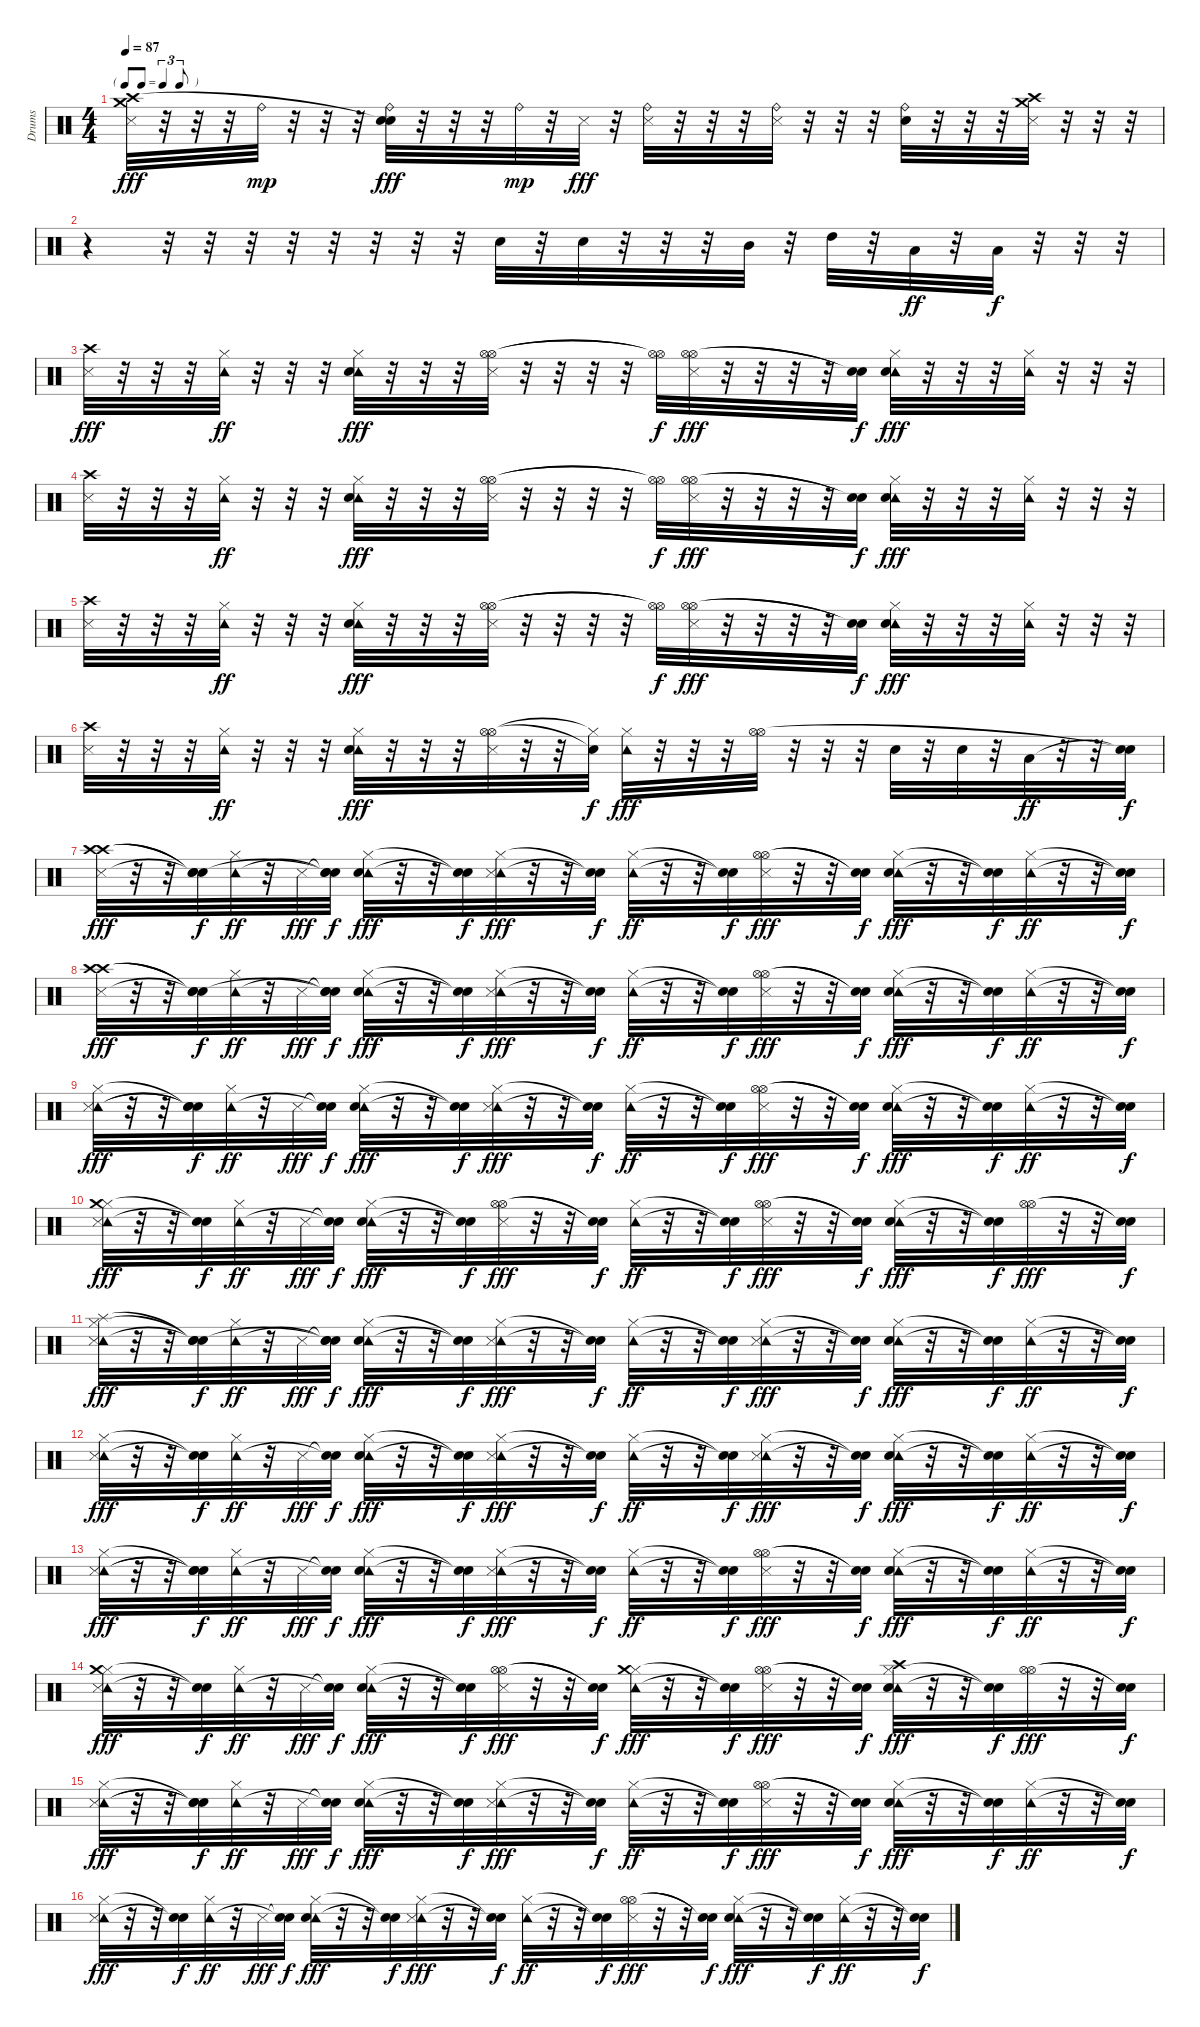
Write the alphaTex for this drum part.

\track ("Drums" "Drums") {instrument percussion}
\staff {score}
\articulation defaults
\ts (4 4)
\tf triplet8th
\tempo 87
\clef neutral
\ks c
("Crash medium (hit)" "Crash high (hit)" "Metronome (hit)").32{dy fff} r.32 r.32 r.32 "Ride (bell)".32{dy mp} r.32 r.32 r.32 ("Ride (bell)" "Snare (hit)"{t} "Electric Snare (hit)").32{dy fff} r.32 r.32 r.32 "Ride (bell)".32{dy mp} r.32 "Metronome (hit)".32{dy fff} r.32 ("Ride (bell)" "Metronome (hit)").32 r.32 r.32 r.32 ("Ride (bell)" "Metronome (hit)").32 r.32 r.32 r.32 ("Ride (bell)" "Electric Snare (hit)").32 r.32 r.32 r.32 ("Crash medium (hit)" "Crash high (hit)" "Metronome (hit)").32 r.32 r.32 r.32 |
r.4 r.32 r.32 r.32 r.32 r.32 r.32 r.32 r.32 "Electric Snare (hit)".32 r.32 "Electric Snare (hit)".32 r.32 r.32 r.32 "Mid Tom (hit)".32 r.32 "High Tom (hit)".32 r.32 "Low Tom (hit)".32{dy ff} r.32 "Low Floor Tom (hit)".32{dy f} r.32 r.32 r.32 |
("Crash high (hit)" "Metronome (hit)").32{dy fff} r.32 r.32 r.32 ("Hi-Hat (closed)" "Tambourine (hit)").32{dy ff} r.32 r.32 r.32 ("Hi-Hat (closed)" "Tambourine (hit)" "Electric Snare (hit)").32{dy fff} r.32 r.32 r.32 ("Hi-Hat (open)" "Hi-Hat (open)" "Metronome (hit)").32 r.32 r.32 r.32 r.32 ("Hi-Hat (open)"{t} "Hi-Hat (open)"{t}).32{dy f} ("Hi-Hat (open)" "Hi-Hat (open)" "Metronome (hit)").32{dy fff} r.32 r.32 r.32 r.32 ("Snare (hit)"{t} "Snare (hit)"{t}).32{dy f} ("Hi-Hat (closed)" "Tambourine (hit)" "Electric Snare (hit)").32{dy fff} r.32 r.32 r.32 ("Hi-Hat (closed)" "Tambourine (hit)").32 r.32 r.32 r.32 |
("Crash high (hit)" "Metronome (hit)").32 r.32 r.32 r.32 ("Hi-Hat (closed)" "Tambourine (hit)").32{dy ff} r.32 r.32 r.32 ("Hi-Hat (closed)" "Tambourine (hit)" "Electric Snare (hit)").32{dy fff} r.32 r.32 r.32 ("Hi-Hat (open)" "Hi-Hat (open)" "Metronome (hit)").32 r.32 r.32 r.32 r.32 ("Hi-Hat (open)"{t} "Hi-Hat (open)"{t}).32{dy f} ("Hi-Hat (open)" "Hi-Hat (open)" "Metronome (hit)").32{dy fff} r.32 r.32 r.32 r.32 ("Snare (hit)"{t} "Snare (hit)"{t}).32{dy f} ("Hi-Hat (closed)" "Tambourine (hit)" "Electric Snare (hit)").32{dy fff} r.32 r.32 r.32 ("Hi-Hat (closed)" "Tambourine (hit)").32 r.32 r.32 r.32 |
("Crash high (hit)" "Metronome (hit)").32 r.32 r.32 r.32 ("Hi-Hat (closed)" "Tambourine (hit)").32{dy ff} r.32 r.32 r.32 ("Hi-Hat (closed)" "Tambourine (hit)" "Electric Snare (hit)").32{dy fff} r.32 r.32 r.32 ("Hi-Hat (open)" "Hi-Hat (open)" "Metronome (hit)").32 r.32 r.32 r.32 r.32 ("Hi-Hat (open)"{t} "Hi-Hat (open)"{t}).32{dy f} ("Hi-Hat (open)" "Hi-Hat (open)" "Metronome (hit)").32{dy fff} r.32 r.32 r.32 r.32 ("Snare (hit)"{t} "Snare (hit)"{t}).32{dy f} ("Hi-Hat (closed)" "Tambourine (hit)" "Electric Snare (hit)").32{dy fff} r.32 r.32 r.32 ("Hi-Hat (closed)" "Tambourine (hit)").32 r.32 r.32 r.32 |
("Crash high (hit)" "Metronome (hit)").32 r.32 r.32 r.32 ("Hi-Hat (closed)" "Tambourine (hit)").32{dy ff} r.32 r.32 r.32 ("Hi-Hat (closed)" "Tambourine (hit)" "Electric Snare (hit)").32{dy fff} r.32 r.32 r.32 ("Hi-Hat (open)" "Hi-Hat (open)" "Metronome (hit)").32 r.32 r.32 ("Hi-Hat (closed)"{t} "Snare (hit)"{t}).32{dy f} ("Hi-Hat (closed)" "Tambourine (hit)").32{dy fff} r.32 r.32 r.32 ("Hi-Hat (open)" "Hi-Hat (open)").32 r.32 r.32 r.32 "Electric Snare (hit)".32 r.32 "Electric Snare (hit)".32 r.32 "Low Tom (hit)".32{dy ff} r.32 r.32 ("Snare (hit)"{t} "Snare (hit)"{t}).32{dy f} |
("Crash high (hit)" "Crash high (hit)" "Metronome (hit)").32{dy fff} r.32 r.32 ("Snare (hit)"{t} "Snare (hit)"{t} "Snare (hit)"{t}).32{dy f} ("Hi-Hat (closed)" "Tambourine (hit)").32{dy ff} r.32 "Metronome (hit)".32{dy fff} ("Snare (hit)"{t} "Snare (hit)"{t} "Snare (hit)"{t}).32{dy f} ("Hi-Hat (closed)" "Tambourine (hit)" "Electric Snare (hit)").32{dy fff} r.32 r.32 ("Snare (hit)"{t} "Snare (hit)"{t}).32{dy f} ("Hi-Hat (closed)" "Tambourine (hit)" "Metronome (hit)").32{dy fff} r.32 r.32 ("Snare (hit)"{t} "Snare (hit)"{t}).32{dy f} ("Hi-Hat (closed)" "Tambourine (hit)").32{dy ff} r.32 r.32 ("Snare (hit)"{t} "Snare (hit)"{t}).32{dy f} ("Hi-Hat (open)" "Hi-Hat (open)" "Metronome (hit)").32{dy fff} r.32 r.32 ("Snare (hit)"{t} "Snare (hit)"{t}).32{dy f} ("Hi-Hat (closed)" "Tambourine (hit)" "Electric Snare (hit)").32{dy fff} r.32 r.32 ("Snare (hit)"{t} "Snare (hit)"{t}).32{dy f} ("Hi-Hat (closed)" "Tambourine (hit)").32{dy ff} r.32 r.32 ("Snare (hit)"{t} "Snare (hit)"{t}).32{dy f} |
("Crash high (hit)" "Crash high (hit)" "Metronome (hit)").32{dy fff} r.32 r.32 ("Snare (hit)"{t} "Snare (hit)"{t} "Snare (hit)"{t}).32{dy f} ("Hi-Hat (closed)" "Tambourine (hit)").32{dy ff} r.32 "Metronome (hit)".32{dy fff} ("Snare (hit)"{t} "Snare (hit)"{t} "Snare (hit)"{t}).32{dy f} ("Hi-Hat (closed)" "Tambourine (hit)" "Electric Snare (hit)").32{dy fff} r.32 r.32 ("Snare (hit)"{t} "Snare (hit)"{t}).32{dy f} ("Hi-Hat (closed)" "Tambourine (hit)" "Metronome (hit)").32{dy fff} r.32 r.32 ("Snare (hit)"{t} "Snare (hit)"{t}).32{dy f} ("Hi-Hat (closed)" "Tambourine (hit)").32{dy ff} r.32 r.32 ("Snare (hit)"{t} "Snare (hit)"{t}).32{dy f} ("Hi-Hat (open)" "Hi-Hat (open)" "Metronome (hit)").32{dy fff} r.32 r.32 ("Snare (hit)"{t} "Snare (hit)"{t}).32{dy f} ("Hi-Hat (closed)" "Tambourine (hit)" "Electric Snare (hit)").32{dy fff} r.32 r.32 ("Snare (hit)"{t} "Snare (hit)"{t}).32{dy f} ("Hi-Hat (closed)" "Tambourine (hit)").32{dy ff} r.32 r.32 ("Snare (hit)"{t} "Snare (hit)"{t}).32{dy f} |
("Hi-Hat (closed)" "Tambourine (hit)" "Metronome (hit)").32{dy fff} r.32 r.32 ("Snare (hit)"{t} "Snare (hit)"{t} "Snare (hit)"{t}).32{dy f} ("Hi-Hat (closed)" "Tambourine (hit)").32{dy ff} r.32 "Metronome (hit)".32{dy fff} ("Snare (hit)"{t} "Snare (hit)"{t}).32{dy f} ("Hi-Hat (closed)" "Tambourine (hit)" "Electric Snare (hit)").32{dy fff} r.32 r.32 ("Snare (hit)"{t} "Snare (hit)"{t}).32{dy f} ("Hi-Hat (closed)" "Tambourine (hit)" "Metronome (hit)").32{dy fff} r.32 r.32 ("Snare (hit)"{t} "Snare (hit)"{t}).32{dy f} ("Hi-Hat (closed)" "Tambourine (hit)").32{dy ff} r.32 r.32 ("Snare (hit)"{t} "Snare (hit)"{t}).32{dy f} ("Hi-Hat (open)" "Hi-Hat (open)" "Metronome (hit)").32{dy fff} r.32 r.32 ("Snare (hit)"{t} "Snare (hit)"{t}).32{dy f} ("Hi-Hat (closed)" "Tambourine (hit)" "Electric Snare (hit)").32{dy fff} r.32 r.32 ("Snare (hit)"{t} "Snare (hit)"{t}).32{dy f} ("Hi-Hat (closed)" "Tambourine (hit)").32{dy ff} r.32 r.32 ("Snare (hit)"{t} "Snare (hit)"{t}).32{dy f} |
("Hi-Hat (closed)" "Tambourine (hit)" "Crash medium (hit)" "Metronome (hit)").32{dy fff} r.32 r.32 ("Snare (hit)"{t} "Snare (hit)"{t}).32{dy f} ("Hi-Hat (closed)" "Tambourine (hit)").32{dy ff} r.32 "Metronome (hit)".32{dy fff} ("Snare (hit)"{t} "Snare (hit)"{t}).32{dy f} ("Hi-Hat (closed)" "Tambourine (hit)" "Electric Snare (hit)").32{dy fff} r.32 r.32 ("Snare (hit)"{t} "Snare (hit)"{t}).32{dy f} ("Hi-Hat (open)" "Hi-Hat (open)" "Metronome (hit)").32{dy fff} r.32 r.32 ("Snare (hit)"{t} "Snare (hit)"{t}).32{dy f} ("Hi-Hat (closed)" "Tambourine (hit)").32{dy ff} r.32 r.32 ("Snare (hit)"{t} "Snare (hit)"{t}).32{dy f} ("Hi-Hat (open)" "Hi-Hat (open)" "Metronome (hit)").32{dy fff} r.32 r.32 ("Snare (hit)"{t} "Snare (hit)"{t}).32{dy f} ("Hi-Hat (closed)" "Tambourine (hit)" "Electric Snare (hit)").32{dy fff} r.32 r.32 ("Snare (hit)"{t} "Snare (hit)"{t}).32{dy f} ("Hi-Hat (open)" "Hi-Hat (open)").32{dy fff} r.32 r.32 ("Snare (hit)"{t} "Snare (hit)"{t}).32{dy f} |
("Hi-Hat (closed)" "Tambourine (hit)" "Splash (hit)" "Metronome (hit)").32{dy fff} r.32 r.32 ("Snare (hit)"{t} "Snare (hit)"{t} "Snare (hit)"{t}).32{dy f} ("Hi-Hat (closed)" "Tambourine (hit)").32{dy ff} r.32 "Metronome (hit)".32{dy fff} ("Snare (hit)"{t} "Snare (hit)"{t} "Snare (hit)"{t}).32{dy f} ("Hi-Hat (closed)" "Tambourine (hit)" "Electric Snare (hit)").32{dy fff} r.32 r.32 ("Snare (hit)"{t} "Snare (hit)"{t}).32{dy f} ("Hi-Hat (closed)" "Tambourine (hit)" "Metronome (hit)").32{dy fff} r.32 r.32 ("Snare (hit)"{t} "Snare (hit)"{t}).32{dy f} ("Hi-Hat (closed)" "Tambourine (hit)").32{dy ff} r.32 r.32 ("Snare (hit)"{t} "Snare (hit)"{t}).32{dy f} ("Hi-Hat (closed)" "Tambourine (hit)" "Metronome (hit)").32{dy fff} r.32 r.32 ("Snare (hit)"{t} "Snare (hit)"{t}).32{dy f} ("Hi-Hat (closed)" "Tambourine (hit)" "Electric Snare (hit)").32{dy fff} r.32 r.32 ("Snare (hit)"{t} "Snare (hit)"{t}).32{dy f} ("Hi-Hat (closed)" "Tambourine (hit)").32{dy ff} r.32 r.32 ("Snare (hit)"{t} "Snare (hit)"{t}).32{dy f} |
("Hi-Hat (closed)" "Tambourine (hit)" "Metronome (hit)").32{dy fff} r.32 r.32 ("Snare (hit)"{t} "Snare (hit)"{t}).32{dy f} ("Hi-Hat (closed)" "Tambourine (hit)").32{dy ff} r.32 "Metronome (hit)".32{dy fff} ("Snare (hit)"{t} "Snare (hit)"{t}).32{dy f} ("Hi-Hat (closed)" "Tambourine (hit)" "Electric Snare (hit)").32{dy fff} r.32 r.32 ("Snare (hit)"{t} "Snare (hit)"{t}).32{dy f} ("Hi-Hat (closed)" "Tambourine (hit)" "Metronome (hit)").32{dy fff} r.32 r.32 ("Snare (hit)"{t} "Snare (hit)"{t}).32{dy f} ("Hi-Hat (closed)" "Tambourine (hit)").32{dy ff} r.32 r.32 ("Snare (hit)"{t} "Snare (hit)"{t}).32{dy f} ("Hi-Hat (closed)" "Tambourine (hit)" "Metronome (hit)").32{dy fff} r.32 r.32 ("Snare (hit)"{t} "Snare (hit)"{t}).32{dy f} ("Hi-Hat (closed)" "Tambourine (hit)" "Electric Snare (hit)").32{dy fff} r.32 r.32 ("Snare (hit)"{t} "Snare (hit)"{t}).32{dy f} ("Hi-Hat (closed)" "Tambourine (hit)").32{dy ff} r.32 r.32 ("Snare (hit)"{t} "Snare (hit)"{t}).32{dy f} |
("Hi-Hat (closed)" "Tambourine (hit)" "Metronome (hit)").32{dy fff} r.32 r.32 ("Snare (hit)"{t} "Snare (hit)"{t} "Snare (hit)"{t}).32{dy f} ("Hi-Hat (closed)" "Tambourine (hit)").32{dy ff} r.32 "Metronome (hit)".32{dy fff} ("Snare (hit)"{t} "Snare (hit)"{t}).32{dy f} ("Hi-Hat (closed)" "Tambourine (hit)" "Electric Snare (hit)").32{dy fff} r.32 r.32 ("Snare (hit)"{t} "Snare (hit)"{t}).32{dy f} ("Hi-Hat (closed)" "Tambourine (hit)" "Metronome (hit)").32{dy fff} r.32 r.32 ("Snare (hit)"{t} "Snare (hit)"{t}).32{dy f} ("Hi-Hat (closed)" "Tambourine (hit)").32{dy ff} r.32 r.32 ("Snare (hit)"{t} "Snare (hit)"{t}).32{dy f} ("Hi-Hat (open)" "Hi-Hat (open)" "Metronome (hit)").32{dy fff} r.32 r.32 ("Snare (hit)"{t} "Snare (hit)"{t}).32{dy f} ("Hi-Hat (closed)" "Tambourine (hit)" "Electric Snare (hit)").32{dy fff} r.32 r.32 ("Snare (hit)"{t} "Snare (hit)"{t}).32{dy f} ("Hi-Hat (closed)" "Tambourine (hit)").32{dy ff} r.32 r.32 ("Snare (hit)"{t} "Snare (hit)"{t}).32{dy f} |
("Hi-Hat (closed)" "Tambourine (hit)" "Crash medium (hit)" "Metronome (hit)").32{dy fff} r.32 r.32 ("Snare (hit)"{t} "Snare (hit)"{t}).32{dy f} ("Hi-Hat (closed)" "Tambourine (hit)").32{dy ff} r.32 "Metronome (hit)".32{dy fff} ("Snare (hit)"{t} "Snare (hit)"{t}).32{dy f} ("Hi-Hat (closed)" "Tambourine (hit)" "Electric Snare (hit)").32{dy fff} r.32 r.32 ("Snare (hit)"{t} "Snare (hit)"{t}).32{dy f} ("Hi-Hat (open)" "Hi-Hat (open)" "Metronome (hit)").32{dy fff} r.32 r.32 ("Snare (hit)"{t} "Snare (hit)"{t}).32{dy f} ("Hi-Hat (closed)" "Tambourine (hit)" "Crash medium (hit)").32{dy fff} r.32 r.32 ("Snare (hit)"{t} "Snare (hit)"{t}).32{dy f} ("Hi-Hat (open)" "Hi-Hat (open)" "Metronome (hit)").32{dy fff} r.32 r.32 ("Snare (hit)"{t} "Snare (hit)"{t}).32{dy f} ("Hi-Hat (closed)" "Tambourine (hit)" "Crash high (hit)" "Electric Snare (hit)").32{dy fff} r.32 r.32 ("Snare (hit)"{t} "Snare (hit)"{t}).32{dy f} ("Hi-Hat (open)" "Hi-Hat (open)").32{dy fff} r.32 r.32 ("Snare (hit)"{t} "Snare (hit)"{t}).32{dy f} |
("Hi-Hat (closed)" "Tambourine (hit)" "Metronome (hit)").32{dy fff} r.32 r.32 ("Snare (hit)"{t} "Snare (hit)"{t} "Snare (hit)"{t}).32{dy f} ("Hi-Hat (closed)" "Tambourine (hit)").32{dy ff} r.32 "Metronome (hit)".32{dy fff} ("Snare (hit)"{t} "Snare (hit)"{t}).32{dy f} ("Hi-Hat (closed)" "Tambourine (hit)" "Electric Snare (hit)").32{dy fff} r.32 r.32 ("Snare (hit)"{t} "Snare (hit)"{t}).32{dy f} ("Hi-Hat (closed)" "Tambourine (hit)" "Metronome (hit)").32{dy fff} r.32 r.32 ("Snare (hit)"{t} "Snare (hit)"{t}).32{dy f} ("Hi-Hat (closed)" "Tambourine (hit)").32{dy ff} r.32 r.32 ("Snare (hit)"{t} "Snare (hit)"{t}).32{dy f} ("Hi-Hat (open)" "Hi-Hat (open)" "Metronome (hit)").32{dy fff} r.32 r.32 ("Snare (hit)"{t} "Snare (hit)"{t}).32{dy f} ("Hi-Hat (closed)" "Tambourine (hit)" "Electric Snare (hit)").32{dy fff} r.32 r.32 ("Snare (hit)"{t} "Snare (hit)"{t}).32{dy f} ("Hi-Hat (closed)" "Tambourine (hit)").32{dy ff} r.32 r.32 ("Snare (hit)"{t} "Snare (hit)"{t}).32{dy f} |
("Hi-Hat (closed)" "Tambourine (hit)" "Metronome (hit)").32{dy fff} r.32 r.32 ("Snare (hit)"{t} "Snare (hit)"{t}).32{dy f} ("Hi-Hat (closed)" "Tambourine (hit)").32{dy ff} r.32 "Metronome (hit)".32{dy fff} ("Snare (hit)"{t} "Snare (hit)"{t}).32{dy f} ("Hi-Hat (closed)" "Tambourine (hit)" "Electric Snare (hit)").32{dy fff} r.32 r.32 ("Snare (hit)"{t} "Snare (hit)"{t}).32{dy f} ("Hi-Hat (closed)" "Tambourine (hit)" "Metronome (hit)").32{dy fff} r.32 r.32 ("Snare (hit)"{t} "Snare (hit)"{t}).32{dy f} ("Hi-Hat (closed)" "Tambourine (hit)").32{dy ff} r.32 r.32 ("Snare (hit)"{t} "Snare (hit)"{t}).32{dy f} ("Hi-Hat (open)" "Hi-Hat (open)" "Metronome (hit)").32{dy fff} r.32 r.32 ("Snare (hit)"{t} "Snare (hit)"{t}).32{dy f} ("Hi-Hat (closed)" "Tambourine (hit)" "Electric Snare (hit)").32{dy fff} r.32 r.32 ("Snare (hit)"{t} "Snare (hit)"{t}).32{dy f} ("Hi-Hat (closed)" "Tambourine (hit)").32{dy ff} r.32 r.32 ("Snare (hit)"{t} "Snare (hit)"{t}).32{dy f}
